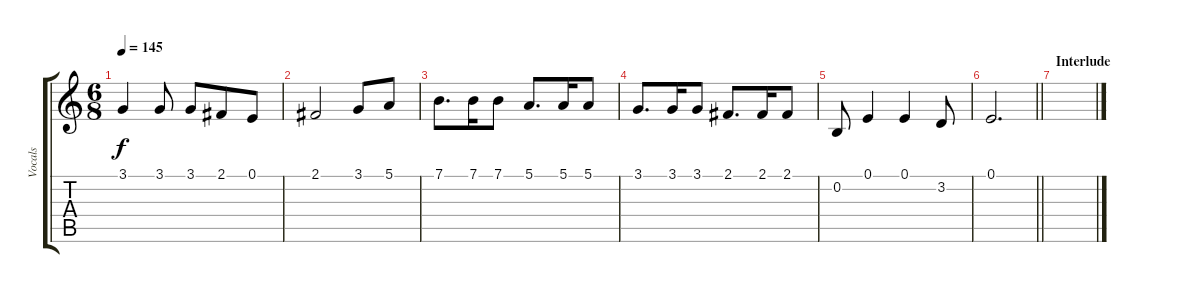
\track ("Vocals" "Vocals") {instrument harmonica}
\staff {score tabs}
\tuning (E4 B3 G3 D3 A2 E2) {hide}
\ts (6 8)
\tempo 145
\clef g2
\ks c
3.1.4{dy f} 3.1.8 3.1.8 2.1.8 0.1.8 |
2.1.2 3.1.8 5.1.8 |
7.1.8{d} 7.1.16 7.1.8 5.1.8{d} 5.1.16 5.1.8 |
3.1.8{d} 3.1.16 3.1.8 2.1.8{d} 2.1.16 2.1.8 |
0.2.8 0.1.4 0.1.4 3.2.8 |
\barLineRight lightlight
0.1.2{d} |
\section ("" "Interlude")
